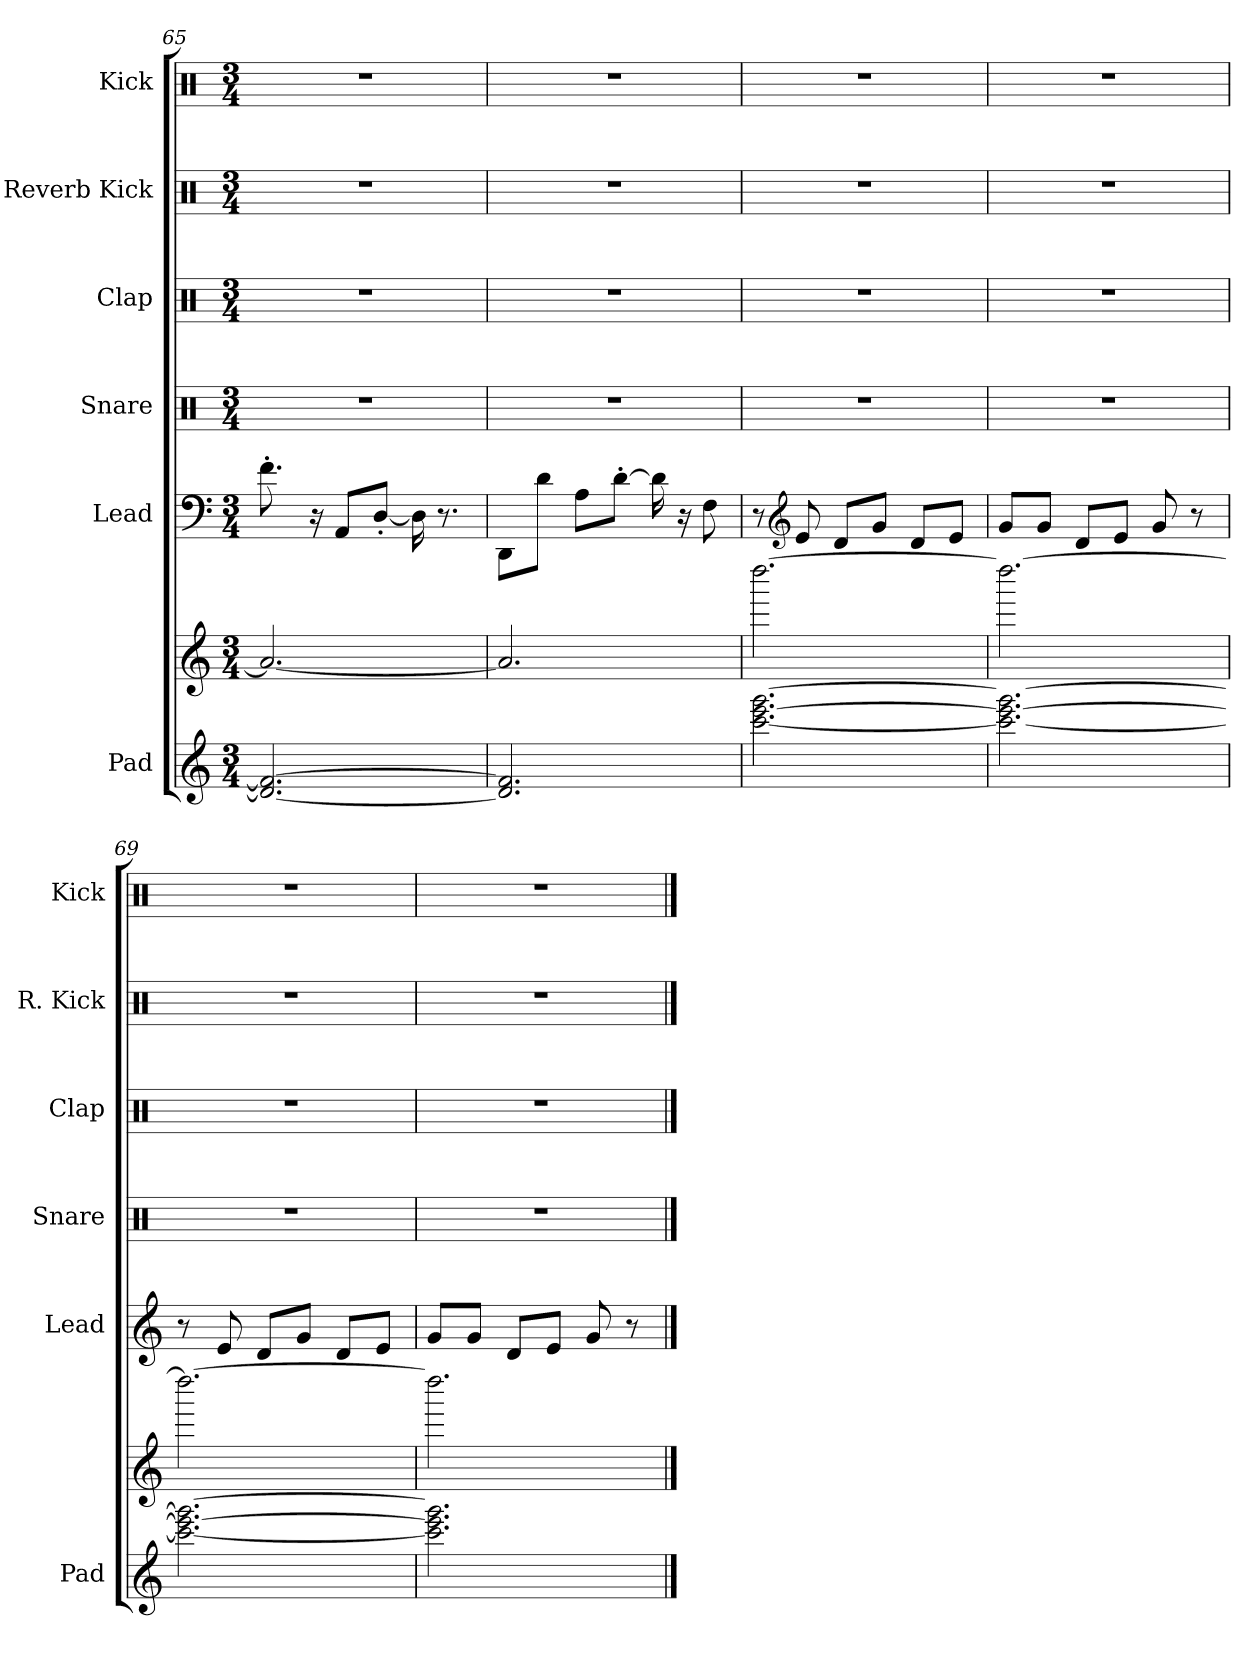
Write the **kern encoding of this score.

**kern	**kern	**kern	**kern	**kern	**kern	**kern
*part6	*part6	*part5	*part4	*part3	*part2	*part1
*staff7	*staff6	*staff5	*staff4	*staff3	*staff2	*staff1
*I"Pad	*	*I"Lead	*I"Snare	*I"Clap	*I"Reverb Kick	*I"Kick
*I'Pad	*	*I'Lead	*I'Snare	*I'Clap	*I'R. Kick	*I'Kick
*clefG2	*clefG2	*clefF4	*clefX	*clefX	*clefX	*clefX
*k[]	*k[]	*k[]	*k[]	*k[]	*k[]	*k[]
*M3/4	*M3/4	*M3/4	*M3/4	*M3/4	*M3/4	*M3/4
=65	=65	=65	=65	=65	=65	=65
2.d/_ 2.f/_	2.a/_	8.f'\	2.r	2.r	2.r	2.r
.	.	16r	.	.	.	.
.	.	8AA/L	.	.	.	.
.	.	[8D'/J	.	.	.	.
.	.	16D\]	.	.	.	.
.	.	8.r	.	.	.	.
=66	=66	=66	=66	=66	=66	=66
2.d/] 2.f/]	2.a/]	8DD\L	2.r	2.r	2.r	2.r
.	.	8d\J	.	.	.	.
.	.	8A\L	.	.	.	.
.	.	[8d'\J	.	.	.	.
.	.	16d\]	.	.	.	.
.	.	16r	.	.	.	.
.	.	8F\	.	.	.	.
!!LO:PB:g=z
=67	=67	=67	=67	=67	=67	=67
[2.ccc\ [2.eee\ [2.ggg\	[2.dddd\	8r	2.r	2.r	2.r	2.r
*	*	*clefG2	*	*	*	*
.	.	8e/	.	.	.	.
.	.	8d/L	.	.	.	.
.	.	8g/J	.	.	.	.
.	.	8d/L	.	.	.	.
.	.	8e/J	.	.	.	.
=68	=68	=68	=68	=68	=68	=68
2.ccc\_ 2.eee\_ 2.ggg\_	2.dddd\_	8g/L	2.r	2.r	2.r	2.r
.	.	8g/J	.	.	.	.
.	.	8d/L	.	.	.	.
.	.	8e/J	.	.	.	.
.	.	8g/	.	.	.	.
.	.	8r	.	.	.	.
=69	=69	=69	=69	=69	=69	=69
2.ccc\_ 2.eee\_ 2.ggg\_	2.dddd\_	8r	2.r	2.r	2.r	2.r
.	.	8e/	.	.	.	.
.	.	8d/L	.	.	.	.
.	.	8g/J	.	.	.	.
.	.	8d/L	.	.	.	.
.	.	8e/J	.	.	.	.
=70	=70	=70	=70	=70	=70	=70
2.ccc\] 2.eee\] 2.ggg\]	2.dddd\]	8g/L	2.r	2.r	2.r	2.r
.	.	8g/J	.	.	.	.
.	.	8d/L	.	.	.	.
.	.	8e/J	.	.	.	.
.	.	8g/	.	.	.	.
.	.	8r	.	.	.	.
==	==	==	==	==	==	==
*-	*-	*-	*-	*-	*-	*-
